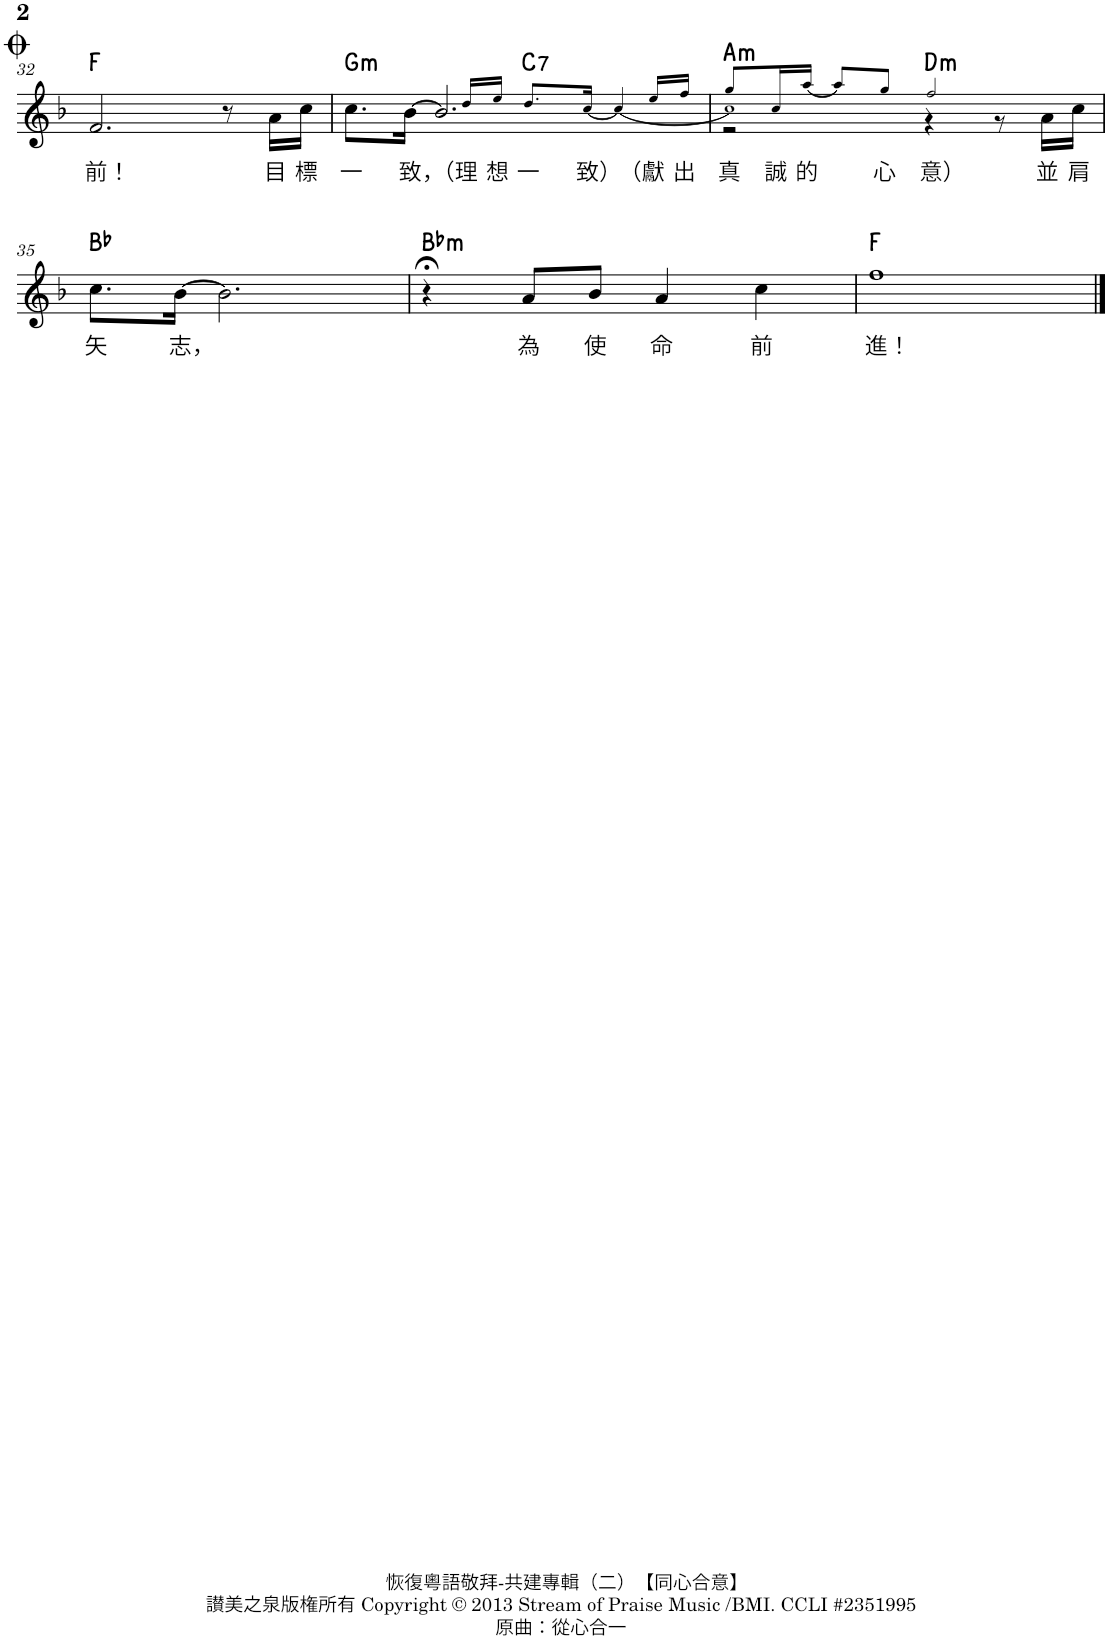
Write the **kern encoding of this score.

**kern	**text	**text	**harte
*part1	*part1	*part1	*part1
*staff1	*staff1	*staff1	*
*I"Piano	*	*	*
*I'Pno.	*	*	*
!!LO:PB:g=z
*clefG2	*	*	*
*k[b-]	*	*	*
*M4/4	*	*	*
=32	=32	=32	=32
!	!LO:LY:b	!	!
2.f/	前！	.	F:maj
8r	.	.	.
!	!LO:LY:b	!	!
16a\LL	目	.	.
!	!LO:LY:b	!	!
16cc\JJ	標	.	.
=33	=33	=33	=33
!	!LO:LY:b	!	!LO:H:kt=m
*^	*	*	*
*	*^	*	*	*
8.cc\L	4.ryy	2..ryy	一	.	G:min
!	!	!	!LO:LY:b	!	!
[16b-\Jk	.	.	致，	.	.
2.b-/]	.	.	.	.	.
!	!	!	!LO:LY:b	!	!
.	16dd!/LL	.	（理	.	.
!	!	!	!LO:LY:b	!	!
.	16ee!/JJ	.	想	.	.
!	!	!	!LO:LY:b	!	!LO:H:kt=7
.	8.dd!/L	.	一	.	C:7
!	!	!	!LO:LY:b	!	!
.	[<16cc!/Jk	.	致）	.	.
.	4cc!/_	.	.	.	.
!	!	!	!LO:LY:b	!	!
.	.	16ee!/LL	（獻	.	.
!	!	!	!LO:LY:b	!	!
.	.	16ff!/JJ	出	.	.
=34	=34	=34	=34	=34	=34
!	!	!	!LO:LY:b	!	!LO:H:kt=m
2rGG	1cc!]	8gg!/L	真	.	A:min
!	!	!	!LO:LY:b	!	!
.	.	16cc!/L	誠	.	.
!	!	!	!LO:LY:b	!	!
.	.	[<16aa!/JJ	的	.	.
.	.	8aa!/L]	.	.	.
!	!	!	!LO:LY:b	!	!
.	.	8gg!/J	心	.	.
!	!	!	!LO:LY:b	!LO:LY:b	!LO:H:kt=m
4rBB	.	2ff!/	意）	.	D:min
8rBB	.	.	.	.	.
!	!	!	!LO:LY:b	!	!
16a\LL	.	.	並	.	.
!	!	!	!LO:LY:b	!	!
16cc\JJ	.	.	肩	.	.
*v	*v	*v	*	*	*
!!LO:LB:g=z
=35	=35	=35	=35
!	!LO:LY:b	!	!
8.cc\L	矢	.	Bb:maj
!	!LO:LY:b	!	!
[16b-\Jk	志，	.	.
2.b-\]	.	.	.
=36	=36	=36	=36
!	!	!	!LO:H:kt=m
4r;<	.	.	Bb:min
!	!LO:LY:b	!	!
8a/L	為	.	.
!	!LO:LY:b	!	!
8b-/J	使	.	.
!	!LO:LY:b	!	!
4a/	命	.	.
!	!LO:LY:b	!	!
4cc\	前	.	.
=37	=37	=37	=37
!	!LO:LY:b	!	!
1ff	進！	.	F:maj
==	==	==	==
*-	*-	*-	*-
